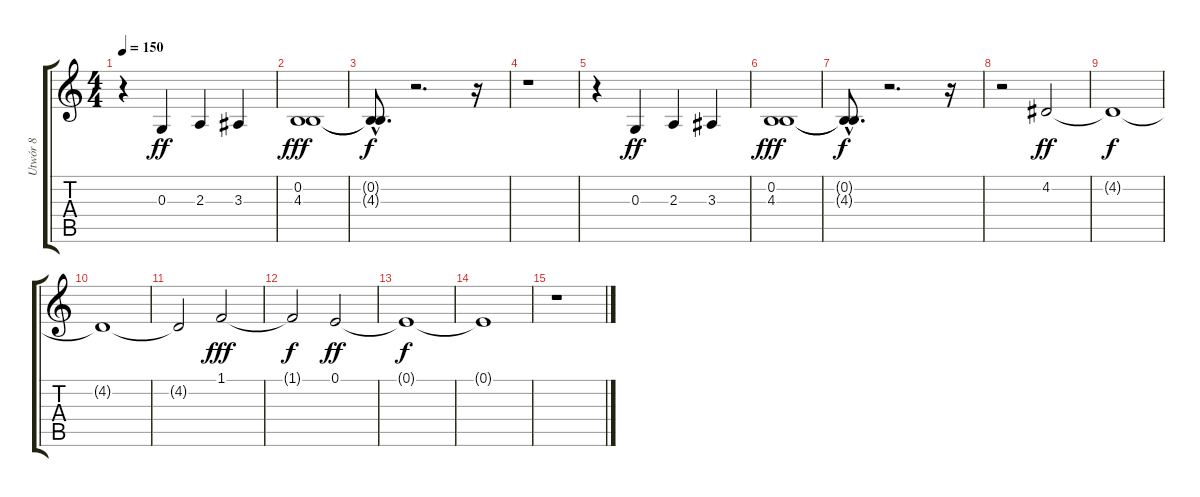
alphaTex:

\track ("Utwór 8" "Utwór 8") {instrument lead6voice}
\staff {score tabs}
\tuning (E4 B3 G3 D3 A2 E2) {hide}
\ts (4 4)
\tempo 150
\clef g2
\ks c
r.4{dy f} 0.3.4{dy ff} 2.3.4 3.3.4 |
(0.2 4.3).1{dy fff} |
(0.2{hac t} 4.3{hac t}).8{d dy f} r.2{d} r.16 |
r.1 |
r.4 0.3.4{dy ff} 2.3.4 3.3.4 |
(0.2 4.3).1{dy fff} |
(0.2{hac t} 4.3{hac t}).8{d dy f} r.2{d} r.16 |
r.2 4.2.2{dy ff} |
4.2{t}.1{dy f} |
4.2{t}.1 |
4.2{t}.2 1.1.2{dy fff} |
1.1{t}.2{dy f} 0.1.2{dy ff} |
0.1{t}.1{dy f} |
0.1{t}.1 |
r.1
